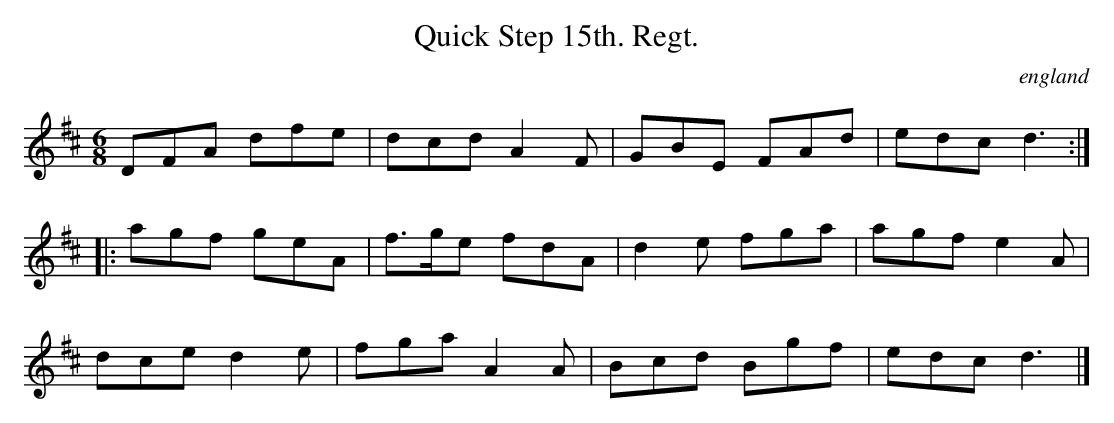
X:1
T:Quick Step 15th. Regt.
O:england
M:6/8
L:1/8
K:D
DFA dfe|dcd  A2F|GBE FAd|edc d3::
agf geA|f>ge fdA|d2e fga|agf e2A|
dce d2e|fga  A2A|Bcd Bgf|edc d3|]
